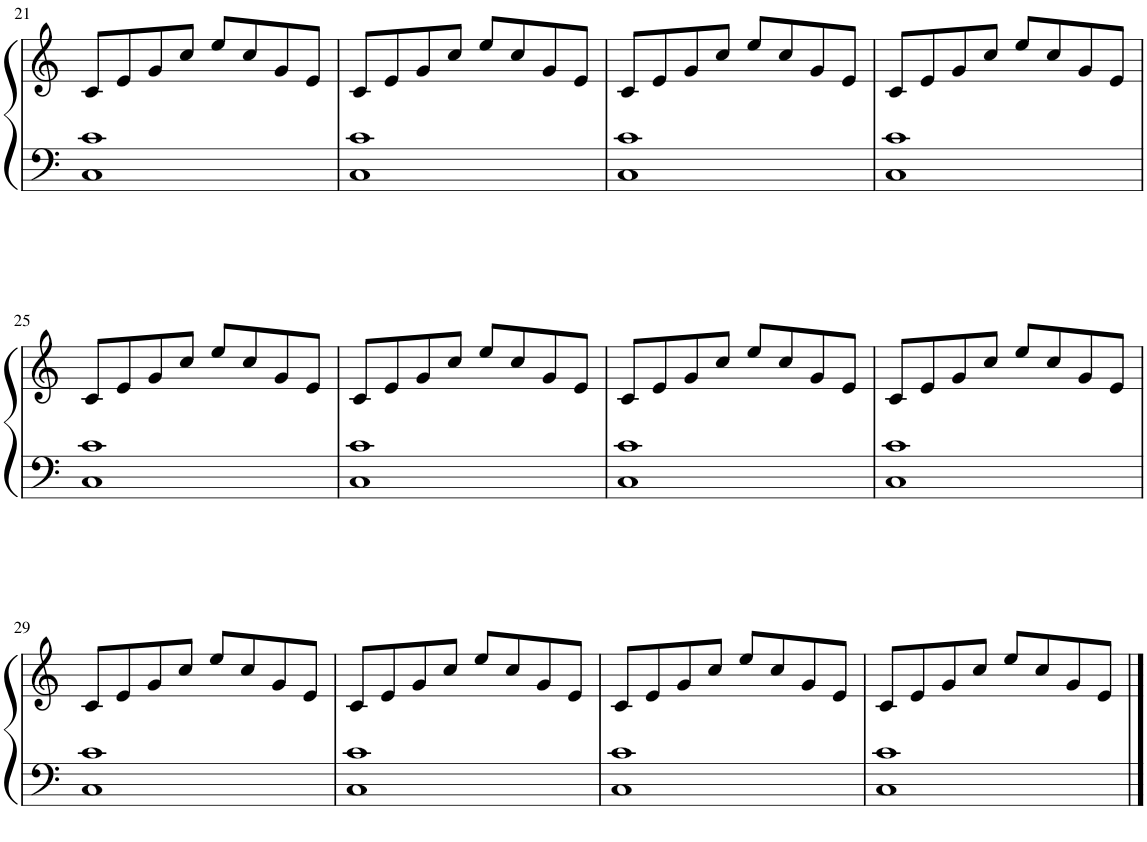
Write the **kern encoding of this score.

**kern	**kern
*part1	*part1
*staff2	*staff1
*I"Piano	*
*I'Pno.	*
!!LO:PB:g=z
*clefF4	*clefG2
*k[]	*k[]
*M4/4	*M4/4
=21	=21
1C 1c	8c/L
.	8e/
.	8g/
.	8cc/J
.	8ee/L
.	8cc/
.	8g/
.	8e/J
=22	=22
1C 1c	8c/L
.	8e/
.	8g/
.	8cc/J
.	8ee/L
.	8cc/
.	8g/
.	8e/J
=23	=23
1C 1c	8c/L
.	8e/
.	8g/
.	8cc/J
.	8ee/L
.	8cc/
.	8g/
.	8e/J
=24	=24
1C 1c	8c/L
.	8e/
.	8g/
.	8cc/J
.	8ee/L
.	8cc/
.	8g/
.	8e/J
!!LO:LB:g=z
=25	=25
1C 1c	8c/L
.	8e/
.	8g/
.	8cc/J
.	8ee/L
.	8cc/
.	8g/
.	8e/J
=26	=26
1C 1c	8c/L
.	8e/
.	8g/
.	8cc/J
.	8ee/L
.	8cc/
.	8g/
.	8e/J
=27	=27
1C 1c	8c/L
.	8e/
.	8g/
.	8cc/J
.	8ee/L
.	8cc/
.	8g/
.	8e/J
=28	=28
1C 1c	8c/L
.	8e/
.	8g/
.	8cc/J
.	8ee/L
.	8cc/
.	8g/
.	8e/J
!!LO:LB:g=z
=29	=29
1C 1c	8c/L
.	8e/
.	8g/
.	8cc/J
.	8ee/L
.	8cc/
.	8g/
.	8e/J
=30	=30
1C 1c	8c/L
.	8e/
.	8g/
.	8cc/J
.	8ee/L
.	8cc/
.	8g/
.	8e/J
=31	=31
1C 1c	8c/L
.	8e/
.	8g/
.	8cc/J
.	8ee/L
.	8cc/
.	8g/
.	8e/J
=32	=32
1C 1c	8c/L
.	8e/
.	8g/
.	8cc/J
.	8ee/L
.	8cc/
.	8g/
.	8e/J
==	==
*-	*-
